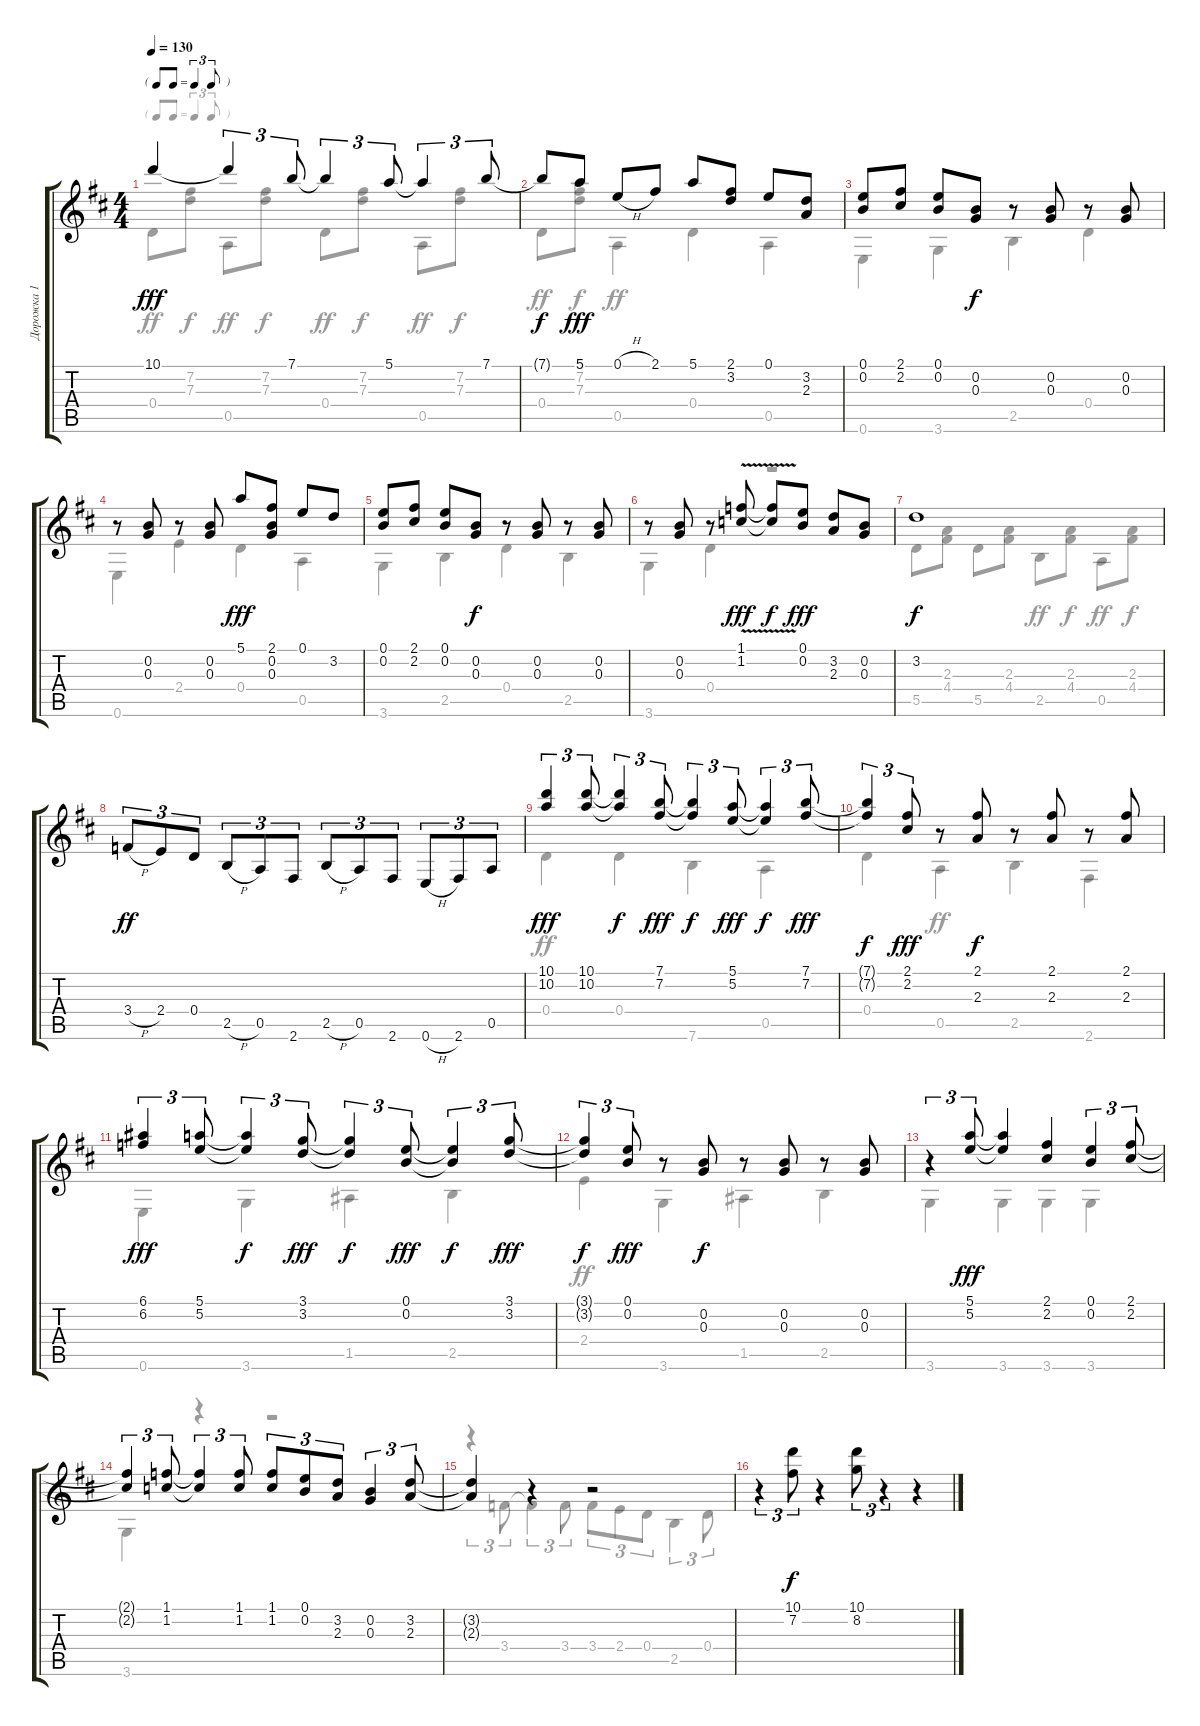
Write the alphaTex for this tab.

\track ("Дорожка 1" "Дорожка 1") {solo instrument acousticguitarnylon}
\staff {score tabs}
\tuning (E4 B3 G3 D3 A2 E2) {hide}
\voice
\ts (4 4)
\tf triplet8th
\tempo 130
\clef g2
\ks d
10.1.4{dy fff} 10.1{t}.4{tu (3 2)} 7.1.8{tu (3 2)} 7.1{t}.4{tu (3 2)} 5.1.8{tu (3 2)} 5.1{t}.4{tu (3 2)} 7.1.8{tu (3 2)} |
7.1{t}.8{dy f} 5.1.8{dy fff} 0.1{h}.8 2.1.8 5.1.8 (2.1 3.2).8 0.1.8 (3.2 2.3).8 |
(0.1 0.2).8 (2.1 2.2).8 (0.1 0.2).8 (0.2 0.3).8{dy f} r.8 (0.2 0.3).8 r.8 (0.2 0.3).8 |
r.8 (0.2 0.3).8 r.8 (0.2 0.3).8 5.1.8{dy fff} (2.1 0.2 0.3).8 0.1.8 3.2.8 |
(0.1 0.2).8 (2.1 2.2).8 (0.1 0.2).8 (0.2 0.3).8{dy f} r.8 (0.2 0.3).8 r.8 (0.2 0.3).8 |
r.8 (0.2 0.3).8 r.8 (1.1{v} 1.2{v}).8{dy fff} (1.1{t} 1.2{t}).8{dy f} (0.1 0.2).8{dy fff} (3.2 2.3).8 (0.2 0.3).8 |
3.2.1{dy f} |
3.4{h}.8{tu (3 2) dy ff} 2.4.8{tu (3 2)} 0.4.8{tu (3 2)} 2.5{h}.8{tu (3 2)} 0.5.8{tu (3 2)} 2.6.8{tu (3 2)} 2.5{h}.8{tu (3 2)} 0.5.8{tu (3 2)} 2.6.8{tu (3 2)} 0.6{h}.8{tu (3 2)} 2.6.8{tu (3 2)} 0.5.8{tu (3 2)} |
(10.1 10.2).4{tu (3 2) dy fff} (10.1 10.2).8{tu (3 2)} (10.1{t} 10.2{t}).4{tu (3 2) dy f} (7.1 7.2).8{tu (3 2) dy fff} (7.1{t} 7.2{t}).4{tu (3 2) dy f} (5.1 5.2).8{tu (3 2) dy fff} (5.1{t} 5.2{t}).4{tu (3 2) dy f} (7.1 7.2).8{tu (3 2) dy fff} |
(7.1{t} 7.2{t}).4{tu (3 2) dy f} (2.1 2.2).8{tu (3 2) dy fff} r.8 (2.1 2.3).8{dy f} r.8 (2.1 2.3).8 r.8 (2.1 2.3).8 |
(6.1 6.2).4{tu (3 2) dy fff} (5.1 5.2).8{tu (3 2)} (5.1{t} 5.2{t}).4{tu (3 2) dy f} (3.1 3.2).8{tu (3 2) dy fff} (3.1{t} 3.2{t}).4{tu (3 2) dy f} (0.1 0.2).8{tu (3 2) dy fff} (0.1{t} 0.2{t}).4{tu (3 2) dy f} (3.1 3.2).8{tu (3 2) dy fff} |
(3.1{t} 3.2{t}).4{tu (3 2) dy f} (0.1 0.2).8{tu (3 2) dy fff} r.8 (0.2 0.3).8{dy f} r.8 (0.2 0.3).8 r.8 (0.2 0.3).8 |
r.4{tu (3 2)} (5.1 5.2).8{tu (3 2) dy fff} (5.1{t} 5.2{t}).4 (2.1 2.2).4 (0.1 0.2).4{tu (3 2)} (2.1 2.2).8{tu (3 2)} |
(2.1{t} 2.2{t}).4{tu (3 2)} (1.1 1.2).8{tu (3 2)} (1.1{t} 1.2{t}).4{tu (3 2)} (1.1 1.2).8{tu (3 2)} (1.1 1.2).8{tu (3 2)} (0.1 0.2).8{tu (3 2)} (3.2 2.3).8{tu (3 2)} (0.2 0.3).4{tu (3 2)} (3.2 2.3).8{tu (3 2)} |
(3.2{t} 2.3{t}).4 r.4 r.2 |
r.4{tu (3 2)} (10.1 7.2).8{tu (3 2) dy f} r.4 (10.1 8.2).8{tu (3 2)} r.4{tu (3 2)} r.4
\voice
\clef g2
\ottava regular
\simile none
\ks d
0.4.8{dy ff} (7.2 7.3).8{dy f} 0.5.8{dy ff} (7.2 7.3).8{dy f} 0.4.8{dy ff} (7.2 7.3).8{dy f} 0.5.8{dy ff} (7.2 7.3).8{dy f} |
0.4.8{dy ff} (5.1 7.2 7.3).8{dy f} 0.5.4{dy ff} 0.4.4 0.5.4 |
0.6.4 3.6.4 2.5.4 0.4.4 |
0.6.4 2.4.4 0.4.4 0.5.4 |
3.6.4 2.5.4 0.4.4 2.5.4 |
3.6.4 0.4.4 r.2 |
5.5.8{dy f} (2.3 4.4).8 5.5.8 (2.3 4.4).8 2.5.8{dy ff} (2.3 4.4).8{dy f} 0.5.8{dy ff} (2.3 4.4).8{dy f} |
|
0.4.4{dy ff} 0.4.4 7.6.4 0.5.4 |
0.4.4{dy f} 0.5.4{dy ff} 2.5.4 2.6.4 |
0.6.4 3.6.4 1.5.4 2.5.4{dy f} |
2.4.4{dy ff} 3.6.4 1.5.4 2.5.4 |
3.6.4 3.6.4 3.6.4 3.6.4 |
3.6.4 r.4 r.2 |
r.4{tu (3 2)} 3.4.8{tu (3 2)} 3.4{t}.4{tu (3 2)} 3.4.8{tu (3 2)} 3.4.8{tu (3 2)} 2.4.8{tu (3 2)} 0.4.8{tu (3 2)} 2.5.4{tu (3 2)} 0.4.8{tu (3 2)} |
